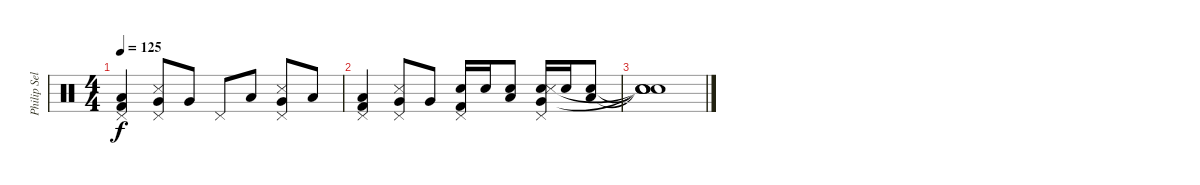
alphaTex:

\track ("Philip Selway" "Philip Sel") {instrument percussion}
\staff {score}
\articulation defaults
\ts (4 4)
\tempo 125
\clef neutral
\ks c
("Pedal Hi-Hat (hit)" "Low Floor Tom (hit)" "Kick (hit) 2").4{dy f} ("Pedal Hi-Hat (hit)" "Snare (side stick) 3" "Very Low Tom (hit)").8 "Very Low Tom (hit)".8 "Pedal Hi-Hat (hit)".8 "Low Floor Tom (hit)".8 ("Pedal Hi-Hat (hit)" "Snare (side stick) 3" "Very Low Tom (hit)").8 "Low Floor Tom (hit)".8 |
("Pedal Hi-Hat (hit)" "Low Floor Tom (hit)" "Kick (hit) 2").4 ("Pedal Hi-Hat (hit)" "Snare (side stick) 3" "Very Low Tom (hit)").8 "Very Low Tom (hit)".8 ("Pedal Hi-Hat (hit)" "Electric Snare (hit)" "Kick (hit) 2").16 "Electric Snare (hit)".16 ("Electric Snare (hit)" "Low Floor Tom (hit)").8 ("Pedal Hi-Hat (hit)" "Electric Snare (hit)" "Snare (side stick) 3" "Very Low Tom (hit)").16 "Electric Snare (hit)".16 ("Electric Snare (hit)" "Low Floor Tom (hit)").8 |
("Snare (hit)"{t} "Snare (hit)"{t} "Snare (hit)"{t} "Snare (hit)"{t}).1
